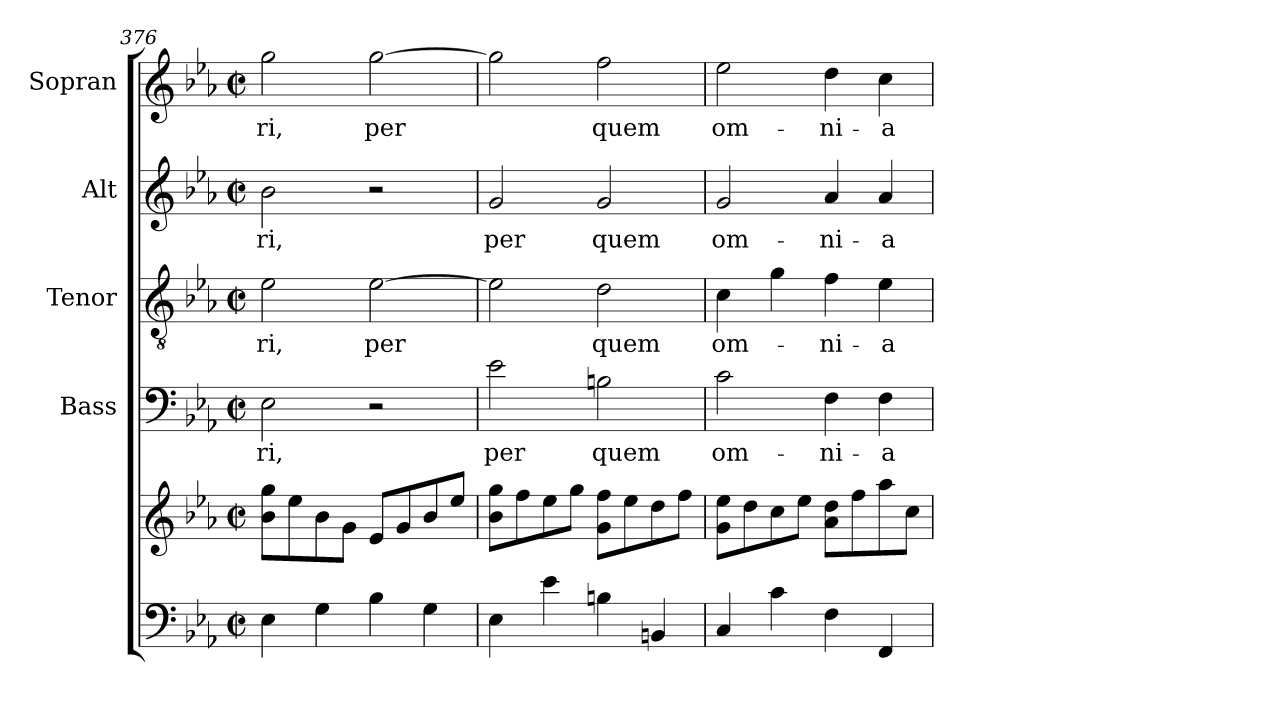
**kern	**kern	**kern	**text	**kern	**text	**kern	**text	**kern	**text
*part5	*part5	*part4	*part4	*part3	*part3	*part2	*part2	*part1	*part1
*staff6	*staff5	*staff4	*staff4	*staff3	*staff3	*staff2	*staff2	*staff1	*staff1
*	*	*I"Bass	*	*I"Tenor	*	*I"Alt	*	*I"Sopran	*
*	*	*I'B.	*	*I'T.	*	*I'A.	*	*I'S.	*
*clefF4	*clefG2	*clefF4	*	*clefGv2	*	*clefG2	*	*clefG2	*
*k[b-e-a-]	*k[b-e-a-]	*k[b-e-a-]	*	*k[b-e-a-]	*	*k[b-e-a-]	*	*k[b-e-a-]	*
*E-:	*E-:	*E-:	*	*E-:	*	*E-:	*	*E-:	*
*M2/2	*M2/2	*M2/2	*	*M2/2	*	*M2/2	*	*M2/2	*
*met(c|)	*met(c|)	*met(c|)	*	*met(c|)	*	*met(c|)	*	*met(c|)	*
=376	=376	=376	=376	=376	=376	=376	=376	=376	=376
!	!	!	!LO:LY:b	!	!LO:LY:b	!	!LO:LY:b	!	!LO:LY:b
4E-\	8b-\ 8gg\L	2E-\	-ri,	2e-\	-ri,	2b-\	-ri,	2gg\	-ri,
.	8ee-\	.	.	.	.	.	.	.	.
4G\	8b-\	.	.	.	.	.	.	.	.
.	8g\J	.	.	.	.	.	.	.	.
!	!	!	!	!	!LO:LY:b	!	!	!	!LO:LY:b
4B-\	8e-/L	2r	.	[2e-\	per	2r	.	[2gg\	per
.	8g/	.	.	.	.	.	.	.	.
4G\	8b-/	.	.	.	.	.	.	.	.
.	8ee-/J	.	.	.	.	.	.	.	.
=377	=377	=377	=377	=377	=377	=377	=377	=377	=377
!	!	!	!LO:LY:b	!	!	!	!LO:LY:b	!	!
4E-\	8b-\ 8gg\L	2e-\	per	2e-\]	.	2g/	per	2gg\]	.
.	8ff\	.	.	.	.	.	.	.	.
4e-\	8ee-\	.	.	.	.	.	.	.	.
.	8gg\J	.	.	.	.	.	.	.	.
!	!	!	!LO:LY:b	!	!LO:LY:b	!	!LO:LY:b	!	!LO:LY:b
4Bn\	8g\ 8ff\L	2Bn\	quem	2d\	quem	2g/	quem	2ff\	quem
.	8ee-\	.	.	.	.	.	.	.	.
4BBn/	8dd\	.	.	.	.	.	.	.	.
.	8ff\J	.	.	.	.	.	.	.	.
=378	=378	=378	=378	=378	=378	=378	=378	=378	=378
!	!	!	!LO:LY:b	!	!LO:LY:b	!	!LO:LY:b	!	!LO:LY:b
4C/	8g\ 8ee-\L	2c\	om-	4c\	om-	2g/	om-	2ee-\	om-
.	8dd\	.	.	.	.	.	.	.	.
4c\	8cc\	.	.	4g\	.	.	.	.	.
.	8ee-\J	.	.	.	.	.	.	.	.
!	!	!	!LO:LY:b	!	!LO:LY:b	!	!LO:LY:b	!	!LO:LY:b
4F\	8a-\ 8dd\L	4F\	-ni-	4f\	-ni-	4a-/	-ni-	4dd\	-ni-
.	8ff\	.	.	.	.	.	.	.	.
!	!	!	!LO:LY:b	!	!LO:LY:b	!	!LO:LY:b	!	!LO:LY:b
4FF/	8aa-\	4F\	-a	4e-\	-a	4a-/	-a	4cc\	-a
.	8cc\J	.	.	.	.	.	.	.	.
=	=	=	=	=	=	=	=	=	=
*-	*-	*-	*-	*-	*-	*-	*-	*-	*-
